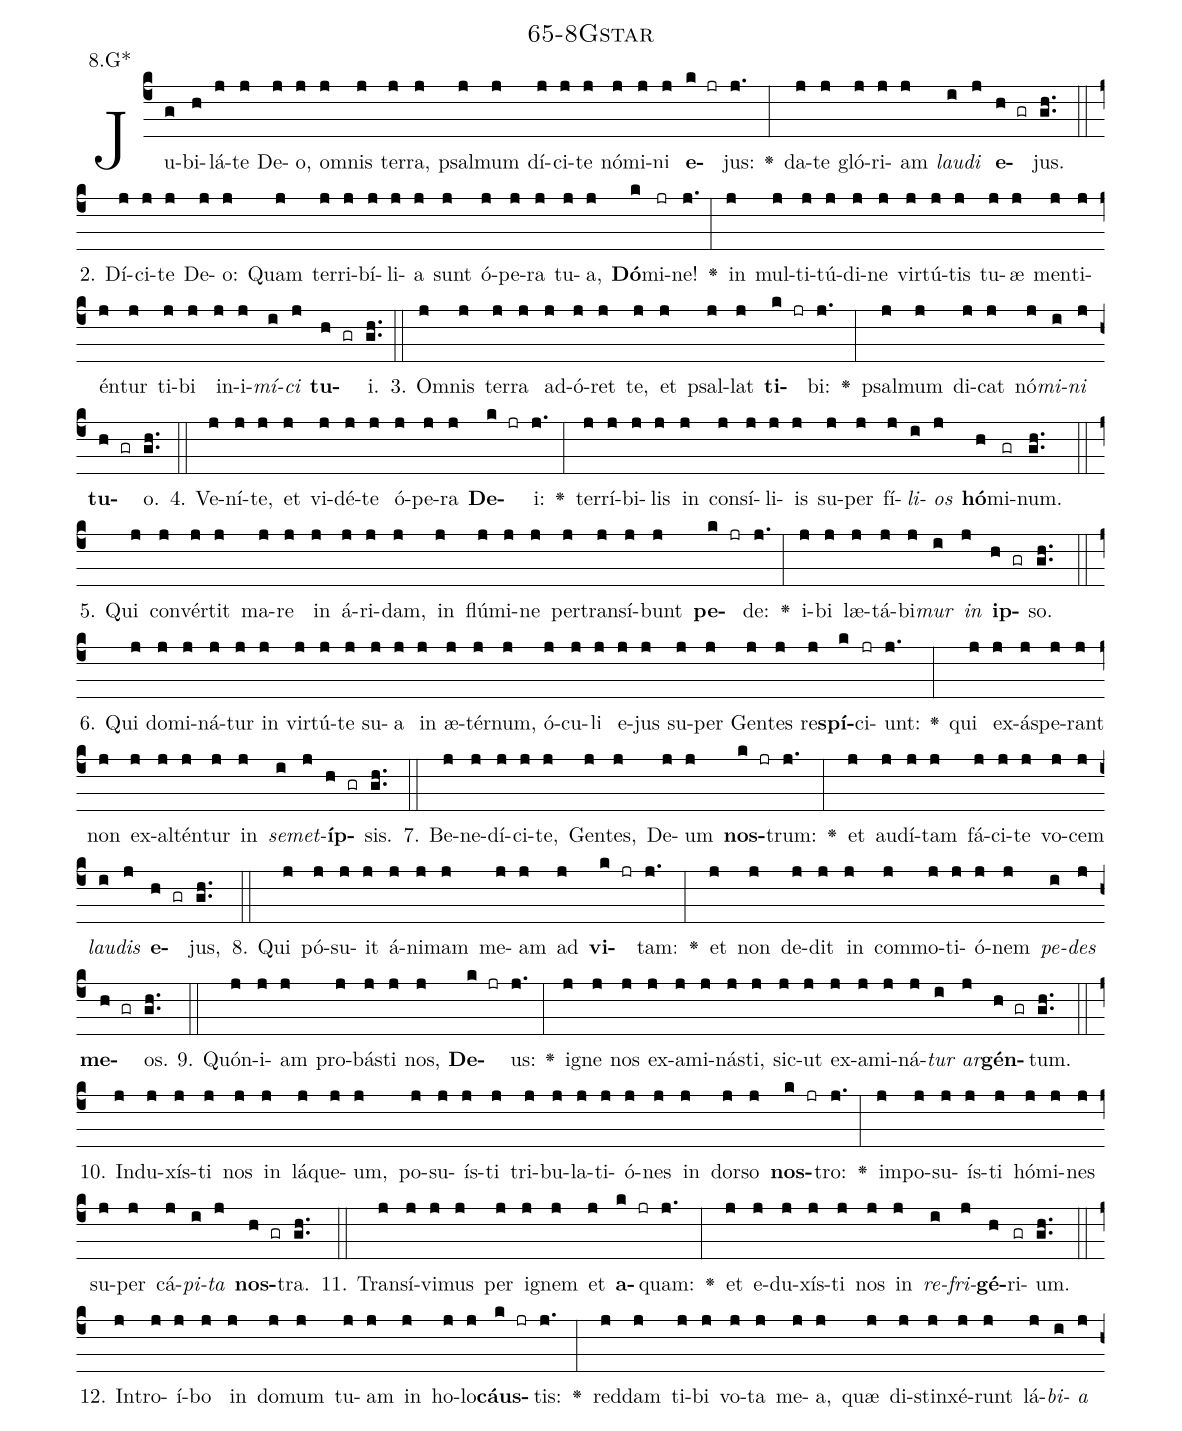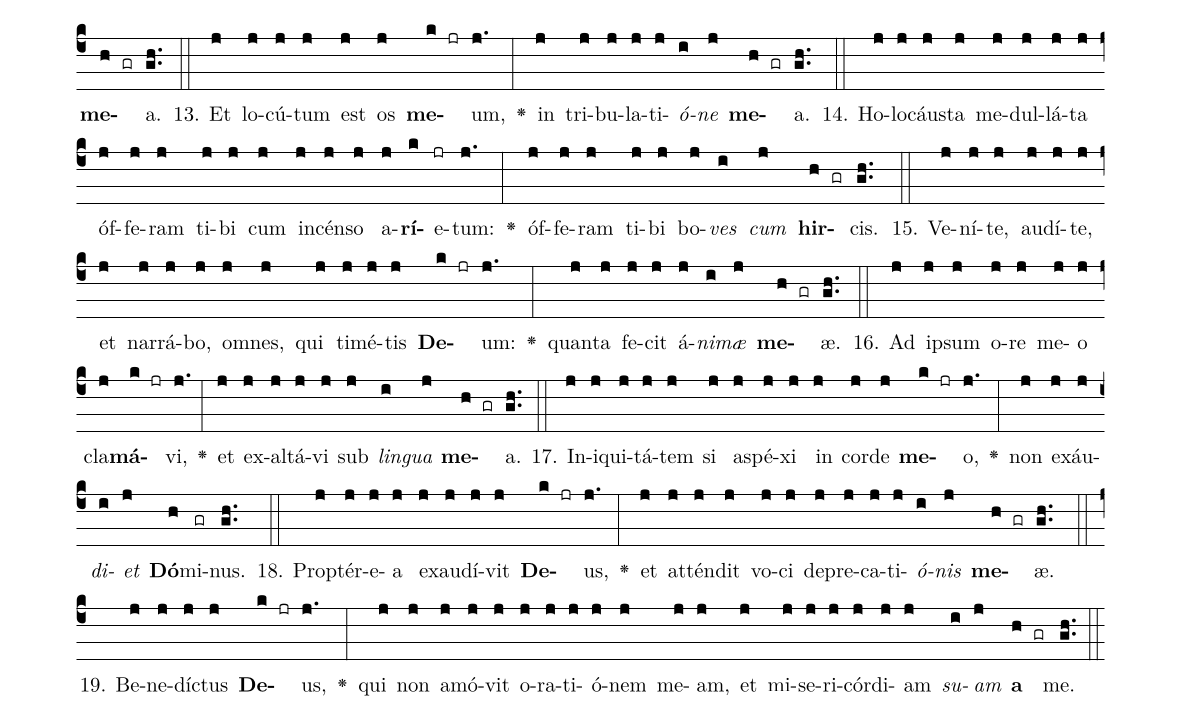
name: 65-8Gstar;
annotation: 8.G*;
%%
(c4)Ju(g)bi(h)lá(j)te(j) De(j)o,(j) om(j)nis(j) ter(j)ra,(j) psal(j)mum(j) dí(j)ci(j)te(j) nó(j)mi(j)ni(j) <b>e</b>(k jr)jus:(j.) <v>\greheightstar</v>(:) da(j)te(j) gló(j)ri(j)am(j) <i>lau</i>(i)<i>di</i>(j) <b>e</b>(h gr)jus.(gh..) (::)
2. Dí(j)ci(j)te(j) De(j)o:(j) Quam(j) ter(j)ri(j)bí(j)li(j)a(j) sunt(j) ó(j)pe(j)ra(j) tu(j)a,(j) <b>Dó</b>(k)mi(jr)ne!(j.) <v>\greheightstar</v>(:) in(j) mul(j)ti(j)tú(j)di(j)ne(j) vir(j)tú(j)tis(j) tu(j)æ(j) men(j)ti(j)én(j)tur(j) ti(j)bi(j) in(j)i(j)<i>mí</i>(i)<i>ci</i>(j) <b>tu</b>(h gr)i.(gh..) (::)
3. Om(j)nis(j) ter(j)ra(j) ad(j)ó(j)ret(j) te,(j) et(j) psal(j)lat(j) <b>ti</b>(k jr)bi:(j.) <v>\greheightstar</v>(:) psal(j)mum(j) di(j)cat(j) nó(j)<i>mi</i>(i)<i>ni</i>(j) <b>tu</b>(h gr)o.(gh..) (::)
4. Ve(j)ní(j)te,(j) et(j) vi(j)dé(j)te(j) ó(j)pe(j)ra(j) <b>De</b>(k jr)i:(j.) <v>\greheightstar</v>(:) ter(j)rí(j)bi(j)lis(j) in(j) con(j)sí(j)li(j)is(j) su(j)per(j) fí(j)<i>li</i>(i)<i>os</i>(j) <b>hó</b>(h)mi(gr)num.(gh..) (::)
5. Qui(j) con(j)vér(j)tit(j) ma(j)re(j) in(j) á(j)ri(j)dam,(j) in(j) flú(j)mi(j)ne(j) per(j)trans(j)í(j)bunt(j) <b>pe</b>(k jr)de:(j.) <v>\greheightstar</v>(:) i(j)bi(j) læ(j)tá(j)bi(j)<i>mur</i>(i) <i>in</i>(j) <b>ip</b>(h gr)so.(gh..) (::)
6. Qui(j) do(j)mi(j)ná(j)tur(j) in(j) vir(j)tú(j)te(j) su(j)a(j) in(j) æ(j)tér(j)num,(j) ó(j)cu(j)li(j) e(j)jus(j) su(j)per(j) Gen(j)tes(j) re(j)<b>spí</b>(k)ci(jr)unt:(j.) <v>\greheightstar</v>(:) qui(j) ex(j)ás(j)pe(j)rant(j) non(j) ex(j)al(j)tén(j)tur(j) in(j) <i>se</i>(i)<i>met</i>(j)<b>íp</b>(h gr)sis.(gh..) (::)
7. Be(j)ne(j)dí(j)ci(j)te,(j) Gen(j)tes,(j) De(j)um(j) <b>nos</b>(k jr)trum:(j.) <v>\greheightstar</v>(:) et(j) au(j)dí(j)tam(j) fá(j)ci(j)te(j) vo(j)cem(j) <i>lau</i>(i)<i>dis</i>(j) <b>e</b>(h gr)jus,(gh..) (::)
8. Qui(j) pó(j)su(j)it(j) á(j)ni(j)mam(j) me(j)am(j) ad(j) <b>vi</b>(k jr)tam:(j.) <v>\greheightstar</v>(:) et(j) non(j) de(j)dit(j) in(j) com(j)mo(j)ti(j)ó(j)nem(j) <i>pe</i>(i)<i>des</i>(j) <b>me</b>(h gr)os.(gh..) (::)
9. Quón(j)i(j)am(j) pro(j)bás(j)ti(j) nos,(j) <b>De</b>(k jr)us:(j.) <v>\greheightstar</v>(:) i(j)gne(j) nos(j) ex(j)a(j)mi(j)nás(j)ti,(j) sic(j)ut(j) ex(j)a(j)mi(j)ná(j)<i>tur</i>(i) <i>ar</i>(j)<b>gén</b>(h gr)tum.(gh..) (::)
10. In(j)du(j)xís(j)ti(j) nos(j) in(j) lá(j)que(j)um,(j) po(j)su(j)ís(j)ti(j) tri(j)bu(j)la(j)ti(j)ó(j)nes(j) in(j) dor(j)so(j) <b>nos</b>(k jr)tro:(j.) <v>\greheightstar</v>(:) im(j)po(j)su(j)ís(j)ti(j) hó(j)mi(j)nes(j) su(j)per(j) cá(j)<i>pi</i>(i)<i>ta</i>(j) <b>nos</b>(h gr)tra.(gh..) (::)
11. Trans(j)í(j)vi(j)mus(j) per(j) i(j)gnem(j) et(j) <b>a</b>(k jr)quam:(j.) <v>\greheightstar</v>(:) et(j) e(j)du(j)xís(j)ti(j) nos(j) in(j) <i>re</i>(i)<i>fri</i>(j)<b>gé</b>(h)ri(gr)um.(gh..) (::)
12. In(j)tro(j)í(j)bo(j) in(j) do(j)mum(j) tu(j)am(j) in(j) ho(j)lo(j)<b>cáus</b>(k jr)tis:(j.) <v>\greheightstar</v>(:) red(j)dam(j) ti(j)bi(j) vo(j)ta(j) me(j)a,(j) quæ(j) di(j)stin(j)xé(j)runt(j) lá(j)<i>bi</i>(i)<i>a</i>(j) <b>me</b>(h gr)a.(gh..) (::)
13. Et(j) lo(j)cú(j)tum(j) est(j) os(j) <b>me</b>(k jr)um,(j.) <v>\greheightstar</v>(:) in(j) tri(j)bu(j)la(j)ti(j)<i>ó</i>(i)<i>ne</i>(j) <b>me</b>(h gr)a.(gh..) (::)
14. Ho(j)lo(j)cáus(j)ta(j) me(j)dul(j)lá(j)ta(j) óf(j)fe(j)ram(j) ti(j)bi(j) cum(j) in(j)cén(j)so(j) a(j)<b>rí</b>(k)e(jr)tum:(j.) <v>\greheightstar</v>(:) óf(j)fe(j)ram(j) ti(j)bi(j) bo(j)<i>ves</i>(i) <i>cum</i>(j) <b>hir</b>(h gr)cis.(gh..) (::)
15. Ve(j)ní(j)te,(j) au(j)dí(j)te,(j) et(j) nar(j)rá(j)bo,(j) om(j)nes,(j) qui(j) ti(j)mé(j)tis(j) <b>De</b>(k jr)um:(j.) <v>\greheightstar</v>(:) quan(j)ta(j) fe(j)cit(j) á(j)<i>ni</i>(i)<i>mæ</i>(j) <b>me</b>(h gr)æ.(gh..) (::)
16. Ad(j) ip(j)sum(j) o(j)re(j) me(j)o(j) cla(j)<b>má</b>(k jr)vi,(j.) <v>\greheightstar</v>(:) et(j) ex(j)al(j)tá(j)vi(j) sub(j) <i>lin</i>(i)<i>gua</i>(j) <b>me</b>(h gr)a.(gh..) (::)
17. In(j)i(j)qui(j)tá(j)tem(j) si(j) a(j)spé(j)xi(j) in(j) cor(j)de(j) <b>me</b>(k jr)o,(j.) <v>\greheightstar</v>(:) non(j) ex(j)áu(j)<i>di</i>(i)<i>et</i>(j) <b>Dó</b>(h)mi(gr)nus.(gh..) (::)
18. Prop(j)tér(j)e(j)a(j) ex(j)au(j)dí(j)vit(j) <b>De</b>(k jr)us,(j.) <v>\greheightstar</v>(:) et(j) at(j)tén(j)dit(j) vo(j)ci(j) de(j)pre(j)ca(j)ti(j)<i>ó</i>(i)<i>nis</i>(j) <b>me</b>(h gr)æ.(gh..) (::)
19. Be(j)ne(j)díc(j)tus(j) <b>De</b>(k jr)us,(j.) <v>\greheightstar</v>(:) qui(j) non(j) a(j)mó(j)vit(j) o(j)ra(j)ti(j)ó(j)nem(j) me(j)am,(j) et(j) mi(j)se(j)ri(j)cór(j)di(j)am(j) <i>su</i>(i)<i>am</i>(j) <b>a</b>(h gr) me.(gh..) (::)
